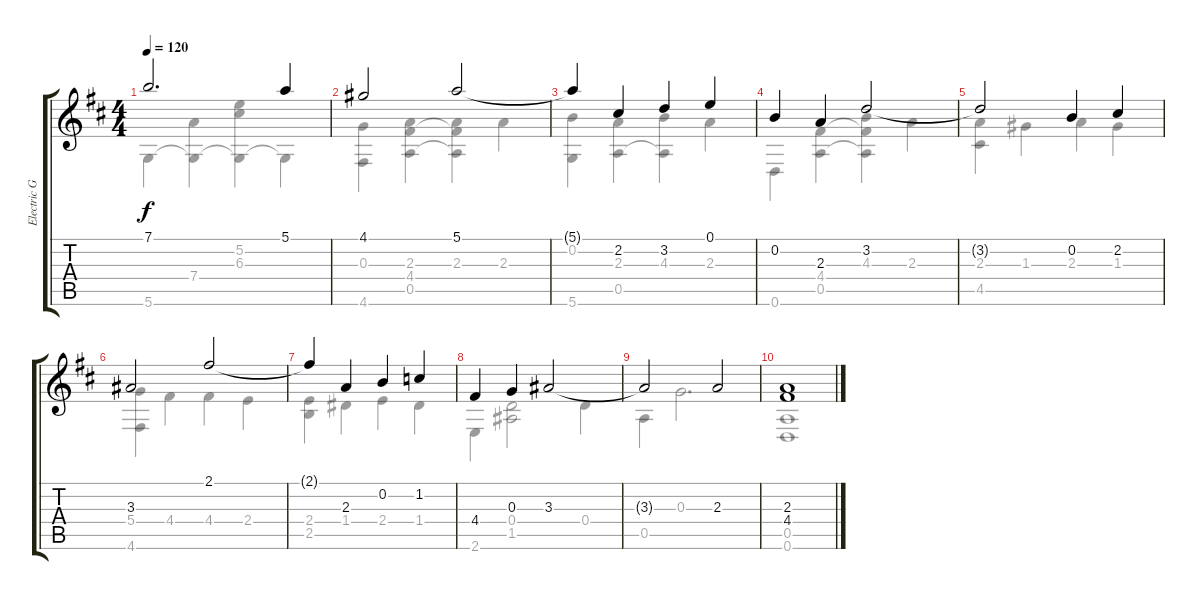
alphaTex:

\track ("Electric Guitar (jazz)" "Electric G") {instrument electricguitarjazz}
\staff {score tabs}
\tuning (E4 B3 G3 D3 A2 D2) {hide}
\voice
\ts (4 4)
\tempo 120
\clef g2
\ks d
7.1.2{d dy f} 5.1.4 |
4.1.2 5.1.2 |
5.1{t}.4 2.2.4 3.2.4 0.1.4 |
0.2.4 2.3.4 3.2.2 |
3.2{t}.2 0.2.4 2.2.4 |
3.3.2 2.1.2 |
2.1{t}.4 2.3.4 0.2.4 1.2.4 |
4.4.4 0.3.4 3.3.2 |
3.3{t}.2 2.3.2 |
(2.3 4.4).1
\voice
\clef g2
\ottava regular
\simile none
\ks d
5.6.4{dy f} (7.4 5.6{t}).4 (5.2 6.3 5.6{t}).4 5.6{t}.4 |
(0.3 4.6).4 (2.3 4.4 0.5).4 (2.3 4.4{t} 0.5{t}).4 2.3.4 |
(0.2 5.6).4 (2.3 0.5).4 (4.3 0.5{t}).4 2.3.4 |
0.6.4 (4.4 0.5).4 (4.3 4.4{t} 0.5{t}).4 2.3.4 |
(2.3 4.5).4 1.3.4 2.3.4 1.3.4 |
(5.4 4.6).4 4.4.4 4.4.4 2.4.4 |
(2.4 2.5).4 1.4.4 2.4.4 1.4.4 |
2.6.4 (0.4 1.5).2 0.4.4 |
0.5.4 0.3.2{d} |
(0.5 0.6).1
